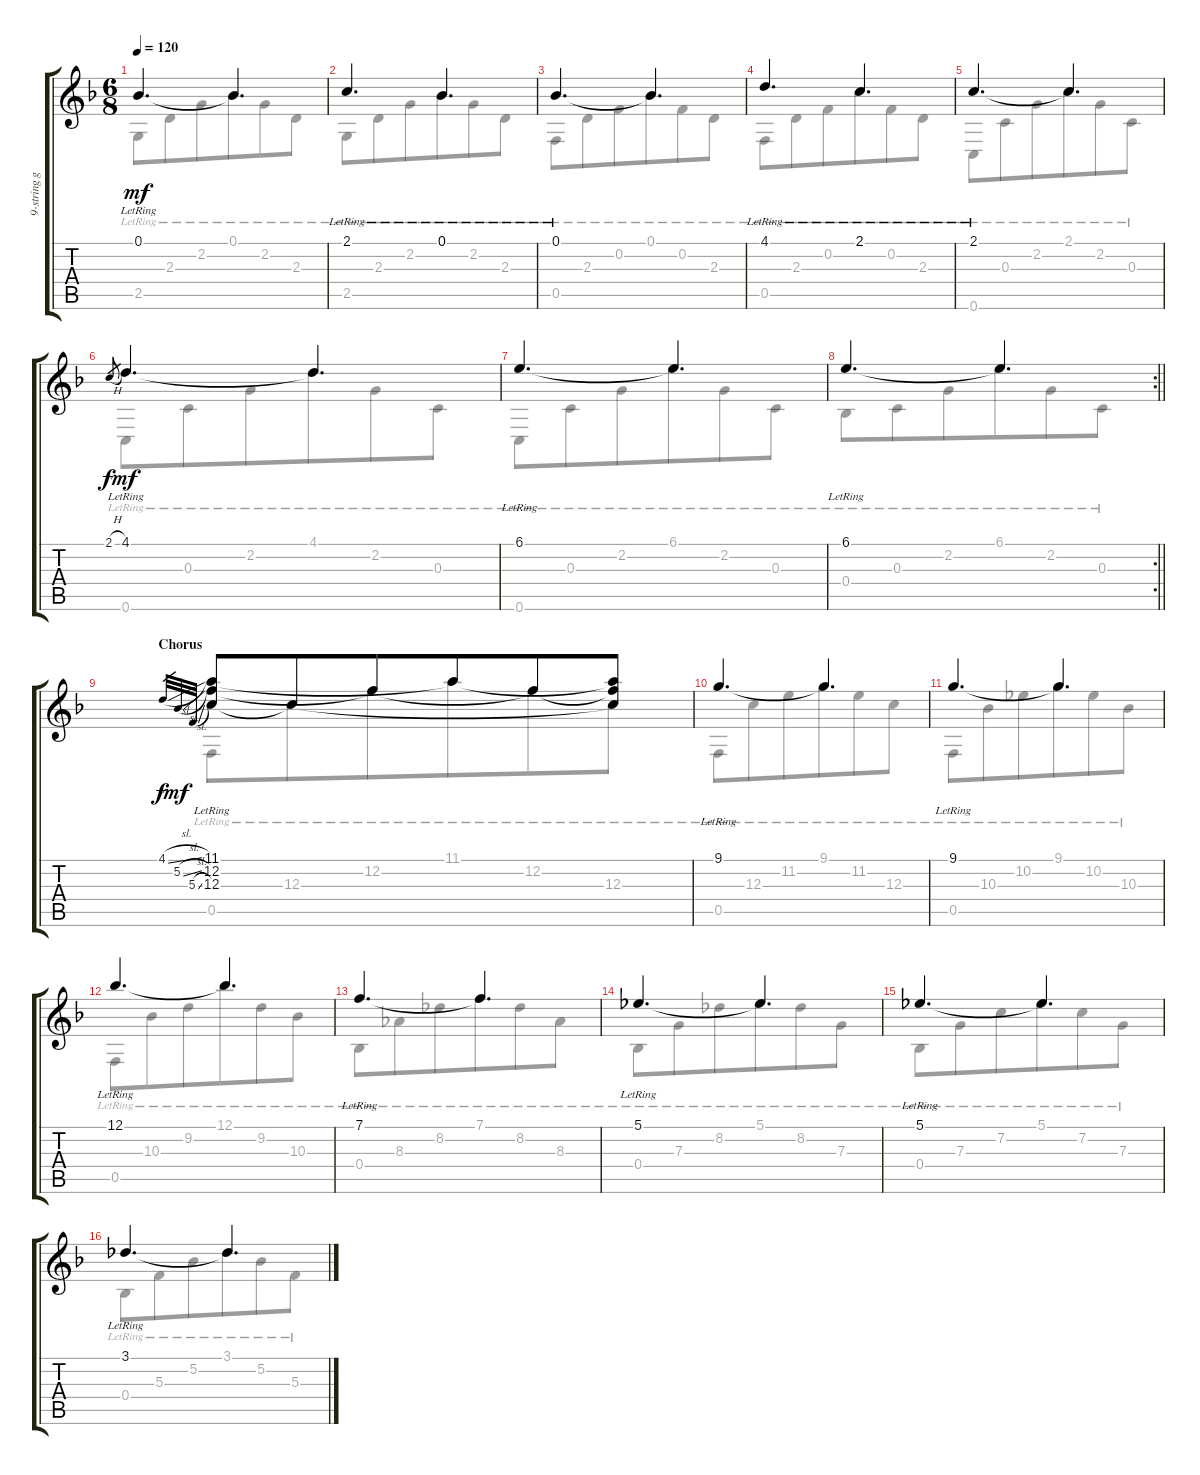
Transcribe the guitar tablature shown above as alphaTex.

\track ("9-string guitar" "9-string g") {instrument acousticguitarsteel}
\staff {score tabs}
\tuning (Bb3 F3 C3 Bb2 F2 C2) {hide}
\voice
\ts (6 8)
\tempo 120
\clef g2
\ks f
0.1{lr}.4{d dy mf} 0.1{t}.4{d} |
2.1{lr}.4{d} 0.1{lr}.4{d} |
0.1{lr}.4{d} 0.1{t}.4{d} |
4.1{lr}.4{d} 2.1{lr}.4{d} |
2.1{lr}.4{d} 2.1{t}.4{d} |
2.1{h}.8{gr dy f} 4.1{lr}.4{d dy mf} 4.1{t}.4{d} |
6.1{lr}.4{d} 6.1{t}.4{d} |
\rc 2
\barLineRight lightlight
6.1{lr}.4{d} 6.1{t}.4{d} |
\section ("" "Chorus")
4.1{sl}.32{gr dy f} 5.2{sl}.32{gr dy mf} 5.3{sl}.32{gr} (11.1{lr} 12.2{lr} 12.3{lr}).8 12.3{t}.8 12.2{t}.8{beam merge} 11.1{t}.8 12.2{t}.8 (11.1{t} 12.2{t} 12.3{t}).8 |
9.1{lr}.4{d} 9.1{t}.4{d} |
9.1{lr}.4{d} 9.1{t}.4{d} |
12.1{lr}.4{d} 12.1{t}.4{d} |
7.1{lr}.4{d} 7.1{t}.4{d} |
5.1{lr}.4{d} 5.1{t}.4{d} |
5.1{lr}.4{d} 5.1{t}.4{d} |
3.1{lr}.4{d} 3.1{t}.4{d}
\voice
\clef g2
\ottava regular
\simile none
\ks f
2.5{lr}.8{dy mf} 2.3{lr}.8 2.2{lr}.8{beam merge} 0.1{lr}.8 2.2{lr}.8 2.3{lr}.8 |
2.5{lr}.8 2.3{lr}.8 2.2{lr}.8{beam merge} 0.1{lr}.8 2.2{lr}.8 2.3{lr}.8 |
0.5{lr}.8 2.3{lr}.8 0.2{lr}.8{beam merge} 0.1{lr}.8 0.2{lr}.8 2.3{lr}.8 |
0.5{lr}.8 2.3{lr}.8 0.2{lr}.8{beam merge} 2.1{lr}.8 0.2{lr}.8 2.3{lr}.8 |
0.6{lr}.8 0.3{lr}.8 2.2{lr}.8{beam merge} 2.1{lr}.8 2.2{lr}.8 0.3{lr}.8 |
0.6{lr}.8 0.3{lr}.8 2.2{lr}.8{beam merge} 4.1{lr}.8 2.2{lr}.8 0.3{lr}.8 |
0.6{lr}.8 0.3{lr}.8 2.2{lr}.8{beam merge} 6.1{lr}.8 2.2{lr}.8 0.3{lr}.8 |
\barLineRight lightlight
0.4{lr}.8 0.3{lr}.8 2.2{lr}.8{beam merge} 6.1{lr}.8 2.2{lr}.8 0.3{lr}.8 |
0.5{lr}.8 12.3{lr}.8 12.2{lr}.8{beam merge} 11.1{lr}.8 12.2{lr}.8 12.3{lr}.8 |
0.5{lr}.8 12.3{lr}.8 11.2{lr}.8{beam merge} 9.1{lr}.8 11.2{lr}.8 12.3{lr}.8 |
0.5{lr}.8 10.3{lr}.8 10.2{lr}.8{beam merge} 9.1{lr}.8 10.2{lr}.8 10.3{lr}.8 |
0.5{lr}.8 10.3{lr}.8 9.2{lr}.8{beam merge} 12.1{lr}.8 9.2{lr}.8 10.3{lr}.8 |
0.4{lr}.8 8.3{lr}.8 8.2{lr}.8{beam merge} 7.1{lr}.8 8.2{lr}.8 8.3{lr}.8 |
0.4{lr}.8 7.3{lr}.8 8.2{lr}.8{beam merge} 5.1{lr}.8 8.2{lr}.8 7.3{lr}.8 |
0.4{lr}.8 7.3{lr}.8 7.2{lr}.8{beam merge} 5.1{lr}.8 7.2{lr}.8 7.3{lr}.8 |
0.4{lr}.8 5.3{lr}.8 5.2{lr}.8{beam merge} 3.1{lr}.8 5.2{lr}.8 5.3{lr}.8
